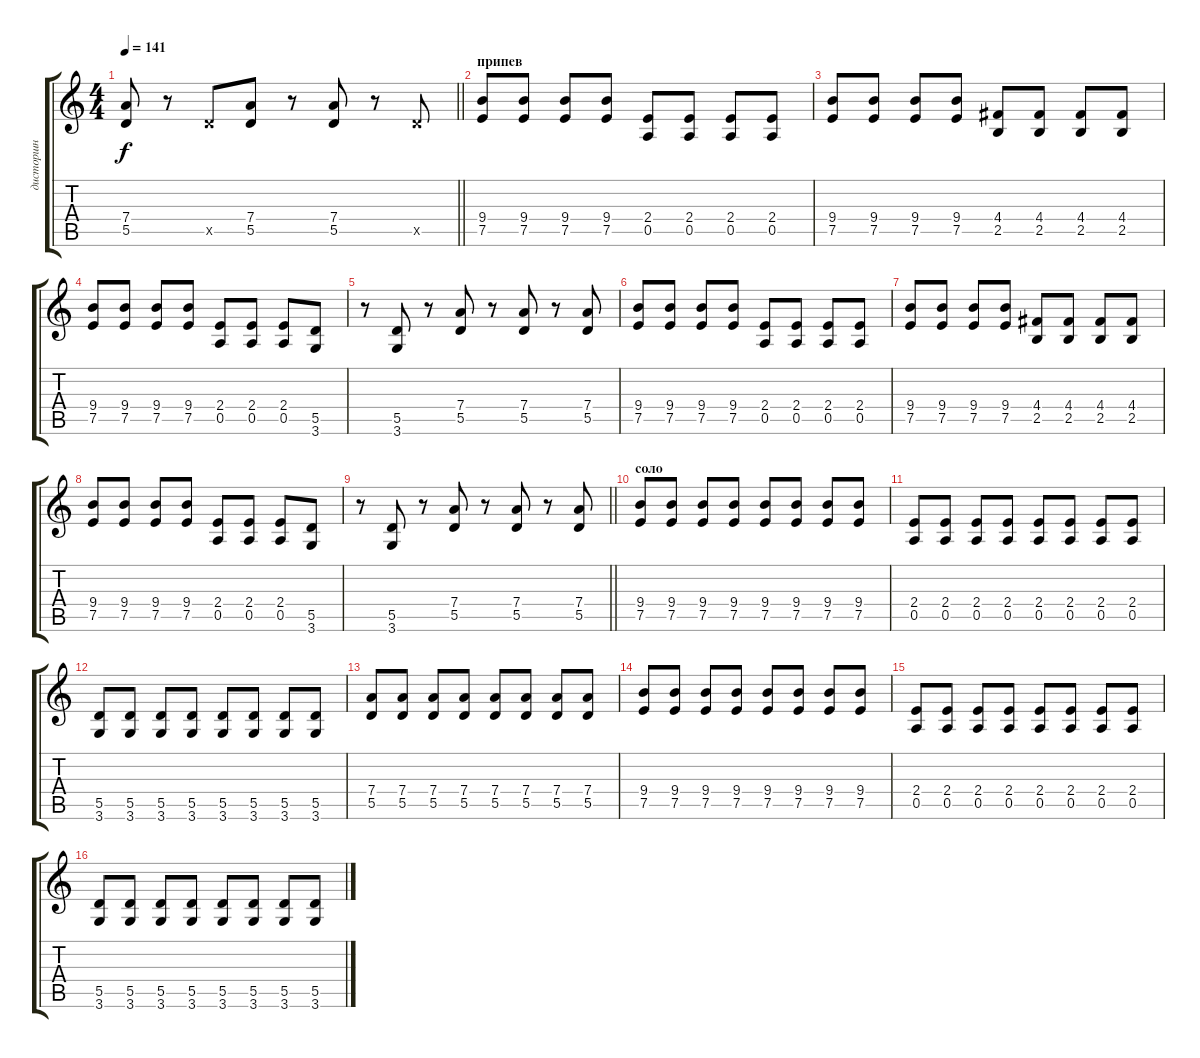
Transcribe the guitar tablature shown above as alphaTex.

\track ("дисторшн" "дисторшн") {instrument distortionguitar}
\staff {score tabs}
\tuning (E4 B3 G3 D3 A2 E2) {hide}
\ts (4 4)
\tempo 141
\clef g2
\barLineRight lightlight
\ks c
(7.4 5.5).8{dy f} r.8 5.5{x}.8 (7.4 5.5).8 r.8 (7.4 5.5).8 r.8 5.5{x}.8 |
\section ("" "припев")
(9.4 7.5).8{balance 8} (9.4 7.5).8 (9.4 7.5).8 (9.4 7.5).8 (2.4 0.5).8 (2.4 0.5).8 (2.4 0.5).8 (2.4 0.5).8 |
(9.4 7.5).8 (9.4 7.5).8 (9.4 7.5).8 (9.4 7.5).8 (4.4 2.5).8 (4.4 2.5).8 (4.4 2.5).8 (4.4 2.5).8 |
(9.4 7.5).8 (9.4 7.5).8 (9.4 7.5).8 (9.4 7.5).8 (2.4 0.5).8 (2.4 0.5).8 (2.4 0.5).8 (5.5 3.6).8 |
r.8 (5.5 3.6).8 r.8 (7.4 5.5).8 r.8 (7.4 5.5).8 r.8 (7.4 5.5).8 |
(9.4 7.5).8 (9.4 7.5).8 (9.4 7.5).8 (9.4 7.5).8 (2.4 0.5).8 (2.4 0.5).8 (2.4 0.5).8 (2.4 0.5).8 |
(9.4 7.5).8 (9.4 7.5).8 (9.4 7.5).8 (9.4 7.5).8 (4.4 2.5).8 (4.4 2.5).8 (4.4 2.5).8 (4.4 2.5).8 |
(9.4 7.5).8 (9.4 7.5).8 (9.4 7.5).8 (9.4 7.5).8 (2.4 0.5).8 (2.4 0.5).8 (2.4 0.5).8 (5.5 3.6).8 |
\barLineRight lightlight
r.8 (5.5 3.6).8 r.8 (7.4 5.5).8 r.8 (7.4 5.5).8 r.8 (7.4 5.5).8 |
\section ("" "соло")
(9.4 7.5).8 (9.4 7.5).8 (9.4 7.5).8 (9.4 7.5).8 (9.4 7.5).8 (9.4 7.5).8 (9.4 7.5).8 (9.4 7.5).8 |
(2.4 0.5).8 (2.4 0.5).8 (2.4 0.5).8 (2.4 0.5).8 (2.4 0.5).8 (2.4 0.5).8 (2.4 0.5).8 (2.4 0.5).8 |
(5.5 3.6).8 (5.5 3.6).8 (5.5 3.6).8 (5.5 3.6).8 (5.5 3.6).8 (5.5 3.6).8 (5.5 3.6).8 (5.5 3.6).8 |
(7.4 5.5).8 (7.4 5.5).8 (7.4 5.5).8 (7.4 5.5).8 (7.4 5.5).8 (7.4 5.5).8 (7.4 5.5).8 (7.4 5.5).8 |
(9.4 7.5).8 (9.4 7.5).8 (9.4 7.5).8 (9.4 7.5).8 (9.4 7.5).8 (9.4 7.5).8 (9.4 7.5).8 (9.4 7.5).8 |
(2.4 0.5).8 (2.4 0.5).8 (2.4 0.5).8 (2.4 0.5).8 (2.4 0.5).8 (2.4 0.5).8 (2.4 0.5).8 (2.4 0.5).8 |
(5.5 3.6).8 (5.5 3.6).8 (5.5 3.6).8 (5.5 3.6).8 (5.5 3.6).8 (5.5 3.6).8 (5.5 3.6).8 (5.5 3.6).8
